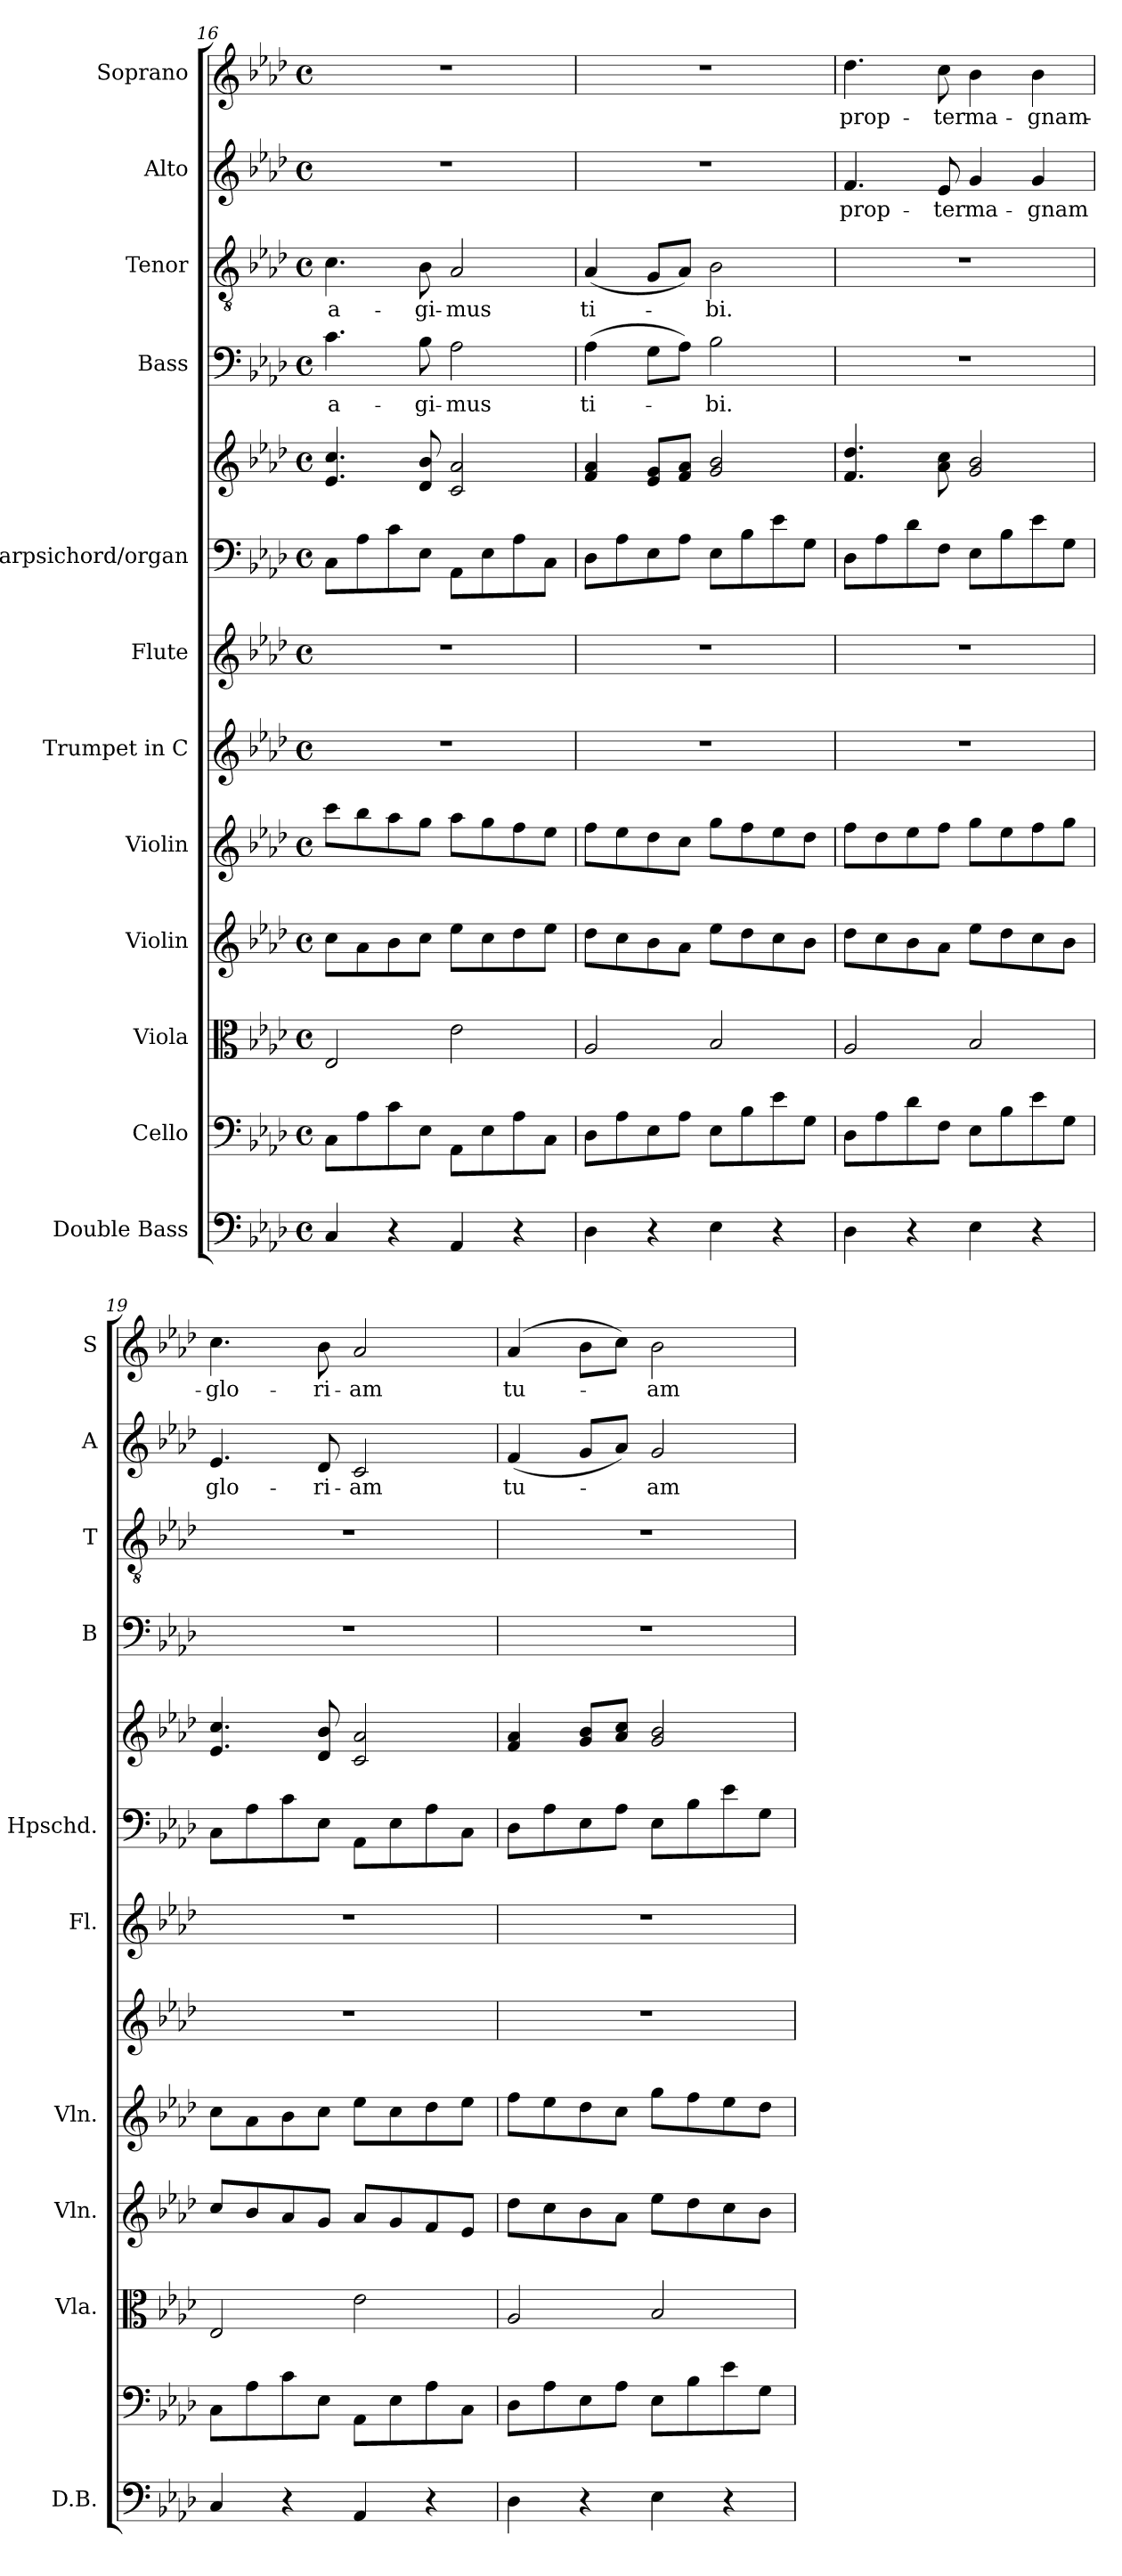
**kern	**kern	**kern	**kern	**kern	**kern	**kern	**kern	**kern	**kern	**text	**kern	**text	**kern	**text	**kern	**text
*part12	*part11	*part10	*part9	*part8	*part7	*part6	*part5	*part5	*part4	*part4	*part3	*part3	*part2	*part2	*part1	*part1
*staff13	*staff12	*staff11	*staff10	*staff9	*staff8	*staff7	*staff6	*staff5	*staff4	*staff4	*staff3	*staff3	*staff2	*staff2	*staff1	*staff1
*I"Double Bass	*I"Cello	*I"Viola	*I"Violin	*I"Violin	*I"Trumpet in C	*I"Flute	*I"Harpsichord/organ	*	*I"Bass	*	*I"Tenor	*	*I"Alto	*	*I"Soprano	*
*I'D.B.	*	*I'Vla.	*I'Vln.	*I'Vln.	*	*I'Fl.	*I'Hpschd.	*	*I'B	*	*I'T	*	*I'A	*	*I'S	*
*clefF4	*clefF4	*clefC3	*clefG2	*clefG2	*clefG2	*clefG2	*clefF4	*clefG2	*clefF4	*	*clefGv2	*	*clefG2	*	*clefG2	*
*ITrd7c12	*	*	*	*	*	*	*	*	*	*	*	*	*	*	*	*
*k[b-e-a-d-]	*k[b-e-a-d-]	*k[b-e-a-d-]	*k[b-e-a-d-]	*k[b-e-a-d-]	*k[b-e-a-d-]	*k[b-e-a-d-]	*k[b-e-a-d-]	*k[b-e-a-d-]	*k[b-e-a-d-]	*	*k[b-e-a-d-]	*	*k[b-e-a-d-]	*	*k[b-e-a-d-]	*
*A-:	*A-:	*A-:	*A-:	*A-:	*A-:	*A-:	*A-:	*A-:	*A-:	*	*A-:	*	*A-:	*	*A-:	*
*M4/4	*M4/4	*M4/4	*M4/4	*M4/4	*M4/4	*M4/4	*M4/4	*M4/4	*M4/4	*	*M4/4	*	*M4/4	*	*M4/4	*
*met(c)	*met(c)	*met(c)	*met(c)	*met(c)	*met(c)	*met(c)	*met(c)	*met(c)	*met(c)	*	*met(c)	*	*met(c)	*	*met(c)	*
=16	=16	=16	=16	=16	=16	=16	=16	=16	=16	=16	=16	=16	=16	=16	=16	=16
!	!	!	!	!	!	!	!	!	!	!LO:LY:b	!	!LO:LY:b	!	!	!	!
4CC/	8C\L	2E-/	8cc\L	8ccc\L	1r	1r	8C\L	4.e-/ 4.cc/	4.c\	a-	4.c\	a-	1r	.	1r	.
.	8A-\	.	8a-\	8bb-\	.	.	8A-\	.	.	.	.	.	.	.	.	.
4r	8c\	.	8b-\	8aa-\	.	.	8c\	.	.	.	.	.	.	.	.	.
!	!	!	!	!	!	!	!	!	!	!LO:LY:b	!	!LO:LY:b	!	!	!	!
.	8E-\J	.	8cc\J	8gg\J	.	.	8E-\J	8d-/ 8b-/	8B-\	-gi-	8B-\	-gi-	.	.	.	.
!	!	!	!	!	!	!	!	!	!	!LO:LY:b	!	!LO:LY:b	!	!	!	!
4AAA-/	8AA-\L	2e-\	8ee-\L	8aa-\L	.	.	8AA-\L	2c/ 2a-/	2A-\	-mus	2A-/	-mus	.	.	.	.
.	8E-\	.	8cc\	8gg\	.	.	8E-\	.	.	.	.	.	.	.	.	.
4r	8A-\	.	8dd-\	8ff\	.	.	8A-\	.	.	.	.	.	.	.	.	.
.	8C\J	.	8ee-\J	8ee-\J	.	.	8C\J	.	.	.	.	.	.	.	.	.
=17	=17	=17	=17	=17	=17	=17	=17	=17	=17	=17	=17	=17	=17	=17	=17	=17
!	!	!	!	!	!	!	!	!	!	!LO:LY:b	!	!LO:LY:b	!	!	!	!
4DD-\	8D-\L	2A-/	8dd-\L	8ff\L	1r	1r	8D-\L	4f/ 4a-/	(>4A-\	ti-	(<4A-/	ti-	1r	.	1r	.
.	8A-\	.	8cc\	8ee-\	.	.	8A-\	.	.	.	.	.	.	.	.	.
4r	8E-\	.	8b-\	8dd-\	.	.	8E-\	8e-/ 8g/L	8G\L	.	8G/L	.	.	.	.	.
.	8A-\J	.	8a-\J	8cc\J	.	.	8A-\J	8f/ 8a-/J	8A-\J)	.	8A-/J)	.	.	.	.	.
!	!	!	!	!	!	!	!	!	!	!LO:LY:b	!	!LO:LY:b	!	!	!	!
4EE-\	8E-\L	2B-/	8ee-\L	8gg\L	.	.	8E-\L	2g/ 2b-/	2B-\	-bi.	2B-\	-bi.	.	.	.	.
.	8B-\	.	8dd-\	8ff\	.	.	8B-\	.	.	.	.	.	.	.	.	.
4r	8e-\	.	8cc\	8ee-\	.	.	8e-\	.	.	.	.	.	.	.	.	.
.	8G\J	.	8b-\J	8dd-\J	.	.	8G\J	.	.	.	.	.	.	.	.	.
=18	=18	=18	=18	=18	=18	=18	=18	=18	=18	=18	=18	=18	=18	=18	=18	=18
!	!	!	!	!	!	!	!	!	!	!	!	!	!	!LO:LY:b	!	!LO:LY:b
4DD-\	8D-\L	2A-/	8dd-\L	8ff\L	1r	1r	8D-\L	4.f/ 4.dd-/	1r	.	1r	.	4.f/	prop-	4.dd-\	prop-
.	8A-\	.	8cc\	8dd-\	.	.	8A-\	.	.	.	.	.	.	.	.	.
4r	8d-\	.	8b-\	8ee-\	.	.	8d-\	.	.	.	.	.	.	.	.	.
!	!	!	!	!	!	!	!	!	!	!	!	!	!	!LO:LY:b	!	!LO:LY:b
.	8F\J	.	8a-\J	8ff\J	.	.	8F\J	8a-\ 8cc\	.	.	.	.	8e-/	-ter	8cc\	-ter
!	!	!	!	!	!	!	!	!	!	!	!	!	!	!LO:LY:b	!	!LO:LY:b
4EE-\	8E-\L	2B-/	8ee-\L	8gg\L	.	.	8E-\L	2g/ 2b-/	.	.	.	.	4g/	ma-	4b-\	ma-
.	8B-\	.	8dd-\	8ee-\	.	.	8B-\	.	.	.	.	.	.	.	.	.
!	!	!	!	!	!	!	!	!	!	!	!	!	!	!LO:LY:b	!	!LO:LY:b
4r	8e-\	.	8cc\	8ff\	.	.	8e-\	.	.	.	.	.	4g/	-gnam	4b-\	-gnam-
.	8G\J	.	8b-\J	8gg\J	.	.	8G\J	.	.	.	.	.	.	.	.	.
!!LO:PB:g=z
=19	=19	=19	=19	=19	=19	=19	=19	=19	=19	=19	=19	=19	=19	=19	=19	=19
!	!	!	!	!	!	!	!	!	!	!	!	!	!	!LO:LY:b	!	!LO:LY:b
4CC/	8C\L	2E-/	8cc/L	8cc\L	1r	1r	8C\L	4.e-/ 4.cc/	1r	.	1r	.	4.e-/	glo-	4.cc\	-glo-
.	8A-\	.	8b-/	8a-\	.	.	8A-\	.	.	.	.	.	.	.	.	.
4r	8c\	.	8a-/	8b-\	.	.	8c\	.	.	.	.	.	.	.	.	.
!	!	!	!	!	!	!	!	!	!	!	!	!	!	!LO:LY:b	!	!LO:LY:b
.	8E-\J	.	8g/J	8cc\J	.	.	8E-\J	8d-/ 8b-/	.	.	.	.	8d-/	-ri-	8b-\	-ri-
!	!	!	!	!	!	!	!	!	!	!	!	!	!	!LO:LY:b	!	!LO:LY:b
4AAA-/	8AA-\L	2e-\	8a-/L	8ee-\L	.	.	8AA-\L	2c/ 2a-/	.	.	.	.	2c/	-am	2a-/	-am
.	8E-\	.	8g/	8cc\	.	.	8E-\	.	.	.	.	.	.	.	.	.
4r	8A-\	.	8f/	8dd-\	.	.	8A-\	.	.	.	.	.	.	.	.	.
.	8C\J	.	8e-/J	8ee-\J	.	.	8C\J	.	.	.	.	.	.	.	.	.
=20	=20	=20	=20	=20	=20	=20	=20	=20	=20	=20	=20	=20	=20	=20	=20	=20
!	!	!	!	!	!	!	!	!	!	!	!	!	!	!LO:LY:b	!	!LO:LY:b
4DD-\	8D-\L	2A-/	8dd-\L	8ff\L	1r	1r	8D-\L	4f/ 4a-/	1r	.	1r	.	(<4f/	tu-	(4a-/	tu-
.	8A-\	.	8cc\	8ee-\	.	.	8A-\	.	.	.	.	.	.	.	.	.
4r	8E-\	.	8b-\	8dd-\	.	.	8E-\	8g/ 8b-/L	.	.	.	.	8g/L	.	8b-\L	.
.	8A-\J	.	8a-\J	8cc\J	.	.	8A-\J	8a-/ 8cc/J	.	.	.	.	8a-/J)	.	8cc\J)	.
!	!	!	!	!	!	!	!	!	!	!	!	!	!	!LO:LY:b	!	!LO:LY:b
4EE-\	8E-\L	2B-/	8ee-\L	8gg\L	.	.	8E-\L	2g/ 2b-/	.	.	.	.	2g/	-am	2b-\	-am
.	8B-\	.	8dd-\	8ff\	.	.	8B-\	.	.	.	.	.	.	.	.	.
4r	8e-\	.	8cc\	8ee-\	.	.	8e-\	.	.	.	.	.	.	.	.	.
.	8G\J	.	8b-\J	8dd-\J	.	.	8G\J	.	.	.	.	.	.	.	.	.
=	=	=	=	=	=	=	=	=	=	=	=	=	=	=	=	=
*-	*-	*-	*-	*-	*-	*-	*-	*-	*-	*-	*-	*-	*-	*-	*-	*-
